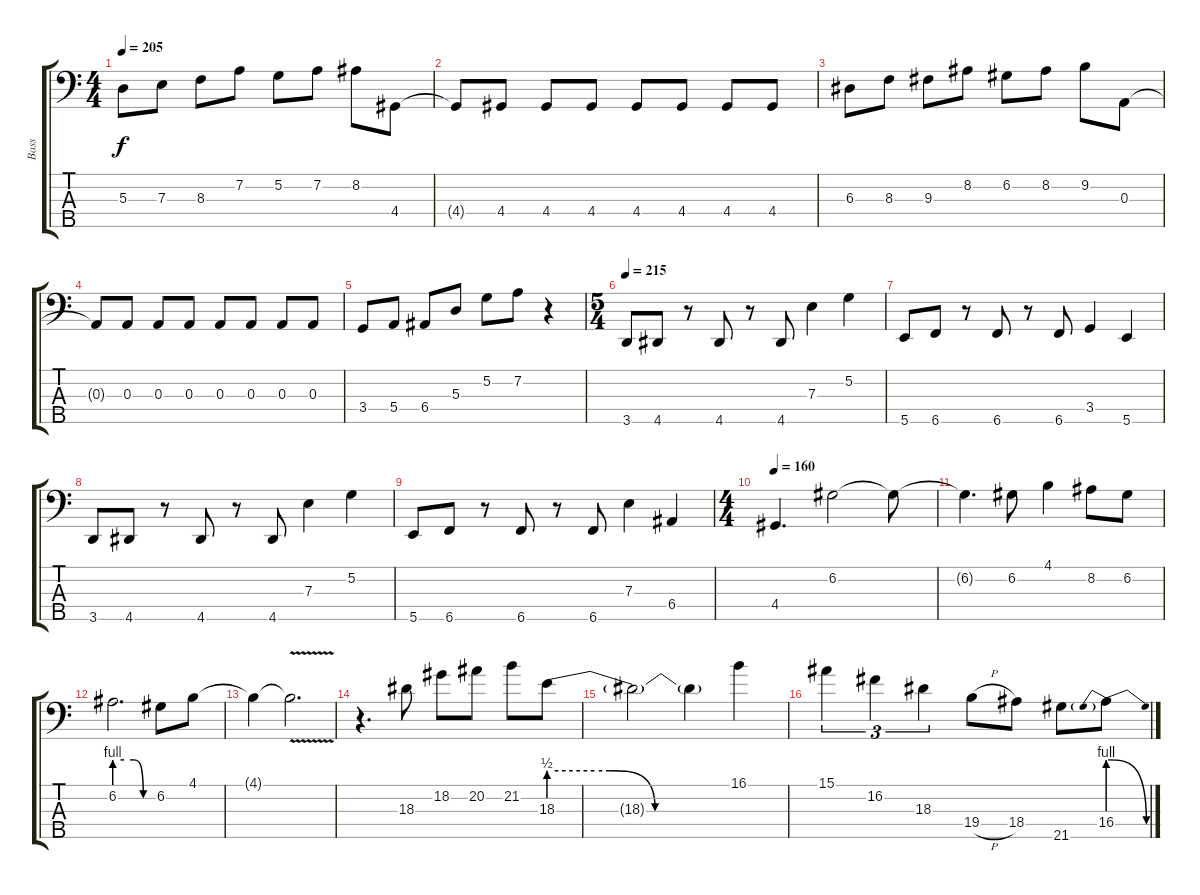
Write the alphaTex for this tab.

\track ("Bass" "Bass") {instrument fretlessbass}
\staff {score tabs}
\tuning (G2 D2 A1 E1 B0) {hide}
\ts (4 4)
\tempo 205
\clef f4
\ks c
5.3.8{dy f} 7.3.8 8.3.8 7.2.8 5.2.8 7.2.8 8.2.8 4.4.8 |
4.4{t}.8 4.4.8 4.4.8 4.4.8 4.4.8 4.4.8 4.4.8 4.4.8 |
6.3.8 8.3.8 9.3.8 8.2.8 6.2.8 8.2.8 9.2.8 0.3.8 |
0.3{t}.8 0.3.8 0.3.8 0.3.8 0.3.8 0.3.8 0.3.8 0.3.8 |
3.4.8 5.4.8 6.4.8 5.3.8 5.2.8 7.2.8 r.4 |
\ts (5 4)
\tempo 215
3.5.8 4.5.8 r.8 4.5.8 r.8 4.5.8 7.3.4 5.2.4 |
5.5.8 6.5.8 r.8 6.5.8 r.8 6.5.8 3.4.4 5.5.4 |
3.5.8 4.5.8 r.8 4.5.8 r.8 4.5.8 7.3.4 5.2.4 |
5.5.8 6.5.8 r.8 6.5.8 r.8 6.5.8 7.3.4 6.4.4 |
\ts (4 4)
\tempo 160
4.4.4{d} 6.2.2 6.2{t}.8 |
6.2{t}.4{d} 6.2.8 4.1.4 8.2.8 6.2.8 |
6.2{be (custom 0 4 15 4 30 4 45 0 60 0)}.2{d} 6.2.8 4.1.8 |
4.1{t}.4 4.1{v t}.2{d} |
r.4{d} 18.3.8 18.2.8 20.2.8 21.2.8 18.3{be (custom 0 2 15 2 20 2 35 0 60 0)}.8 |
18.3{t}.2 18.3{t}.4 16.1.4 |
15.1.4{tu (3 2)} 16.2.4{tu (3 2)} 18.3.4{tu (3 2)} 19.4{h}.8 18.4.8 21.5.8 16.4{be (prebendrelease 0 4 60 0)}.8
